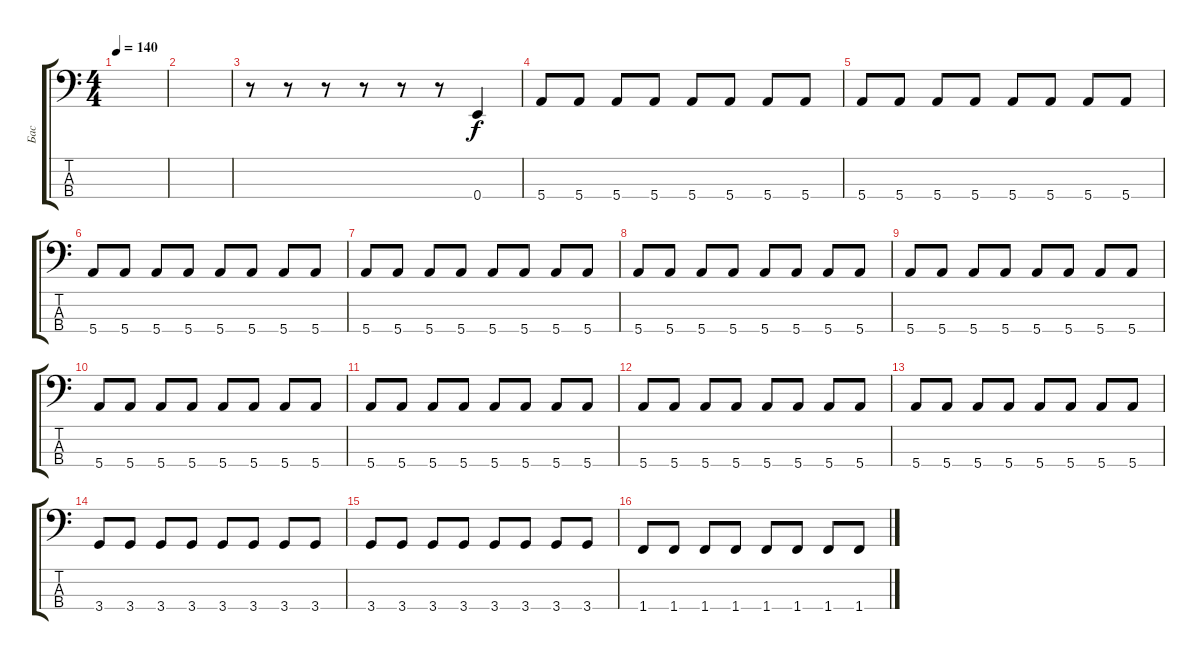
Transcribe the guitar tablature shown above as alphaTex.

\track ("Бас" "Бас") {instrument electricbassfinger}
\staff {score tabs}
\tuning (G2 D2 A1 E1) {hide}
\ts (4 4)
\tempo 140
\clef f4
\ks c
|
|
r.8 r.8 r.8 r.8 r.8 r.8 0.4.4 |
5.4.8 5.4.8 5.4.8 5.4.8 5.4.8 5.4.8 5.4.8 5.4.8 |
5.4.8 5.4.8 5.4.8 5.4.8 5.4.8 5.4.8 5.4.8 5.4.8 |
5.4.8 5.4.8 5.4.8 5.4.8 5.4.8 5.4.8 5.4.8 5.4.8 |
5.4.8 5.4.8 5.4.8 5.4.8 5.4.8 5.4.8 5.4.8 5.4.8 |
5.4.8 5.4.8 5.4.8 5.4.8 5.4.8 5.4.8 5.4.8 5.4.8 |
5.4.8 5.4.8 5.4.8 5.4.8 5.4.8 5.4.8 5.4.8 5.4.8 |
5.4.8 5.4.8 5.4.8 5.4.8 5.4.8 5.4.8 5.4.8 5.4.8 |
5.4.8 5.4.8 5.4.8 5.4.8 5.4.8 5.4.8 5.4.8 5.4.8 |
5.4.8 5.4.8 5.4.8 5.4.8 5.4.8 5.4.8 5.4.8 5.4.8 |
5.4.8 5.4.8 5.4.8 5.4.8 5.4.8 5.4.8 5.4.8 5.4.8 |
3.4.8 3.4.8 3.4.8 3.4.8 3.4.8 3.4.8 3.4.8 3.4.8 |
3.4.8 3.4.8 3.4.8 3.4.8 3.4.8 3.4.8 3.4.8 3.4.8 |
1.4.8 1.4.8 1.4.8 1.4.8 1.4.8 1.4.8 1.4.8 1.4.8
